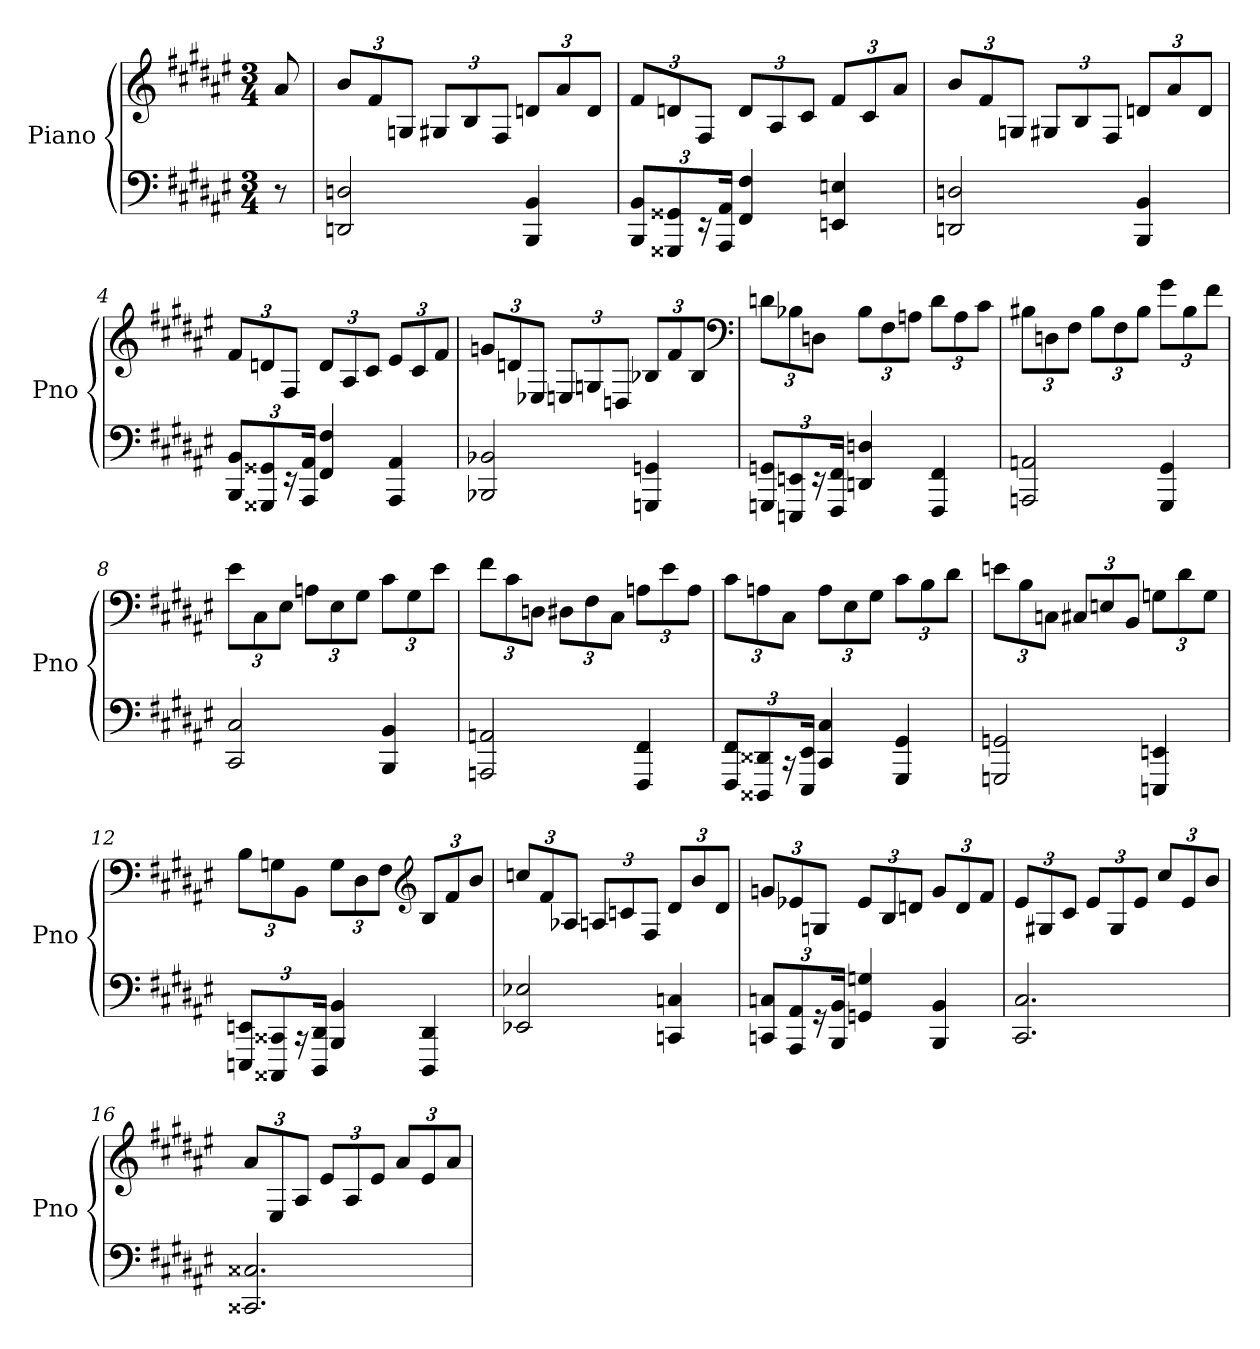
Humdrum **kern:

**kern	**kern
*part1	*part1
*staff2	*staff1
*I"Piano	*
*I'Pno	*
*clefF4	*clefG2
*k[f#c#g#d#a#e#]	*k[f#c#g#d#a#e#]
*F#:	*F#:
*M3/4	*M3/4
=	=
8r	8a#
=1	=1
2DDn 2Dn	12bL
.	12f#
.	12GnJ
.	12G#XL
.	12B
.	12F#J
4BBB 4BB	12dnL
.	12a#
.	12dJ
=2	=2
12BBB 12BBL	12f#L
12GGG##X 12GG##X	12dn
24r	12F#J
24AAA# 24AA#Jk	.
4FF# 4F#	12dL
.	12A#
.	12c#J
4EEn 4En	12f#L
.	12c#
.	12a#J
=3	=3
2DDn 2Dn	12bL
.	12f#
.	12GnJ
.	12G#XL
.	12B
.	12F#J
4BBB 4BB	12dnL
.	12a#
.	12dJ
=4	=4
12BBB 12BBL	12f#L
12GGG##X 12GG##X	12dn
24r	12F#J
24AAA# 24AA#Jk	.
4FF# 4F#	12dL
.	12A#
.	12c#J
4AAA# 4AA#	12e#L
.	12c#
.	12f#J
=5	=5
2BBB-X 2BB-X	12gnL
.	12dn
.	12E-XJ
.	12EnL
.	12Gn
.	12DnJ
4GGGn 4GGn	12B-XL
.	12f#
.	12B-J
*	*clefF4
=6	=6
12GGGn 12GGnL	12dnL
12EEEn 12EEn	12B-X
24r	12DnJ
24FFF# 24FF#Jk	.
4DDn 4Dn	12B-L
.	12F#
.	12AnJ
4FFF# 4FF#	12dL
.	12A
.	12c#J
=7	=7
2AAAn 2AAn	12B#XL
.	12Dn
.	12F#J
.	12B#L
.	12F#
.	12B#J
4GGG# 4GG#	12g#L
.	12B#
.	12f#J
=8	=8
2CC# 2C#	12e#L
.	12C#
.	12E#J
.	12AnL
.	12E#
.	12G#J
4BBB 4BB	12c#L
.	12G#
.	12e#J
=9	=9
2AAAn 2AAn	12f#L
.	12c#
.	12DnJ
.	12D#XL
.	12F#
.	12C#J
4FFF# 4FF#	12AnL
.	12e#
.	12AJ
=10	=10
12FFF# 12FF#L	12c#L
12DDD##X 12DD##X	12An
24r	12C#J
24EEE# 24EE#Jk	.
4CC# 4C#	12AL
.	12E#
.	12G#J
4GGG# 4GG#	12c#L
.	12B
.	12d#J
=11	=11
2GGGn 2GGn	12enL
.	12B
.	12CnJ
.	12C#XL
.	12En
.	12BBJ
4EEEn 4EEn	12GnL
.	12d#
.	12GJ
=12	=12
12EEEn 12EEnL	12BL
12CCC##X 12CC##X	12Gn
24r	12BBJ
24DDD# 24DD#Jk	.
4BBB 4BB	12GL
.	12D#
.	12F#J
*	*clefG2
4DDD# 4DD#	12BL
.	12f#
.	12bJ
=13	=13
2EE-X 2E-X	12ccnL
.	12f#
.	12A-XJ
.	12AnL
.	12cn
.	12F#J
4CCn 4Cn	12d#L
.	12b
.	12d#J
=14	=14
12CCn 12CnL	12gnL
12AAA# 12AA#	12e-X
24r	12GnJ
24BBB 24BBJk	.
4GGn 4Gn	12e-L
.	12B
.	12dnJ
4BBB 4BB	12gL
.	12d
.	12f#J
=15	=15
2.CC# 2.C#	12e#L
.	12G#X
.	12c#J
.	12e#L
.	12G#
.	12e#J
.	12cc#L
.	12e#
.	12bJ
=16	=16
2.CC##X 2.C##X	12a#L
.	12E#
.	12A#J
.	12e#L
.	12A#
.	12e#J
.	12a#L
.	12e#
.	12a#J
=	=
*-	*-
